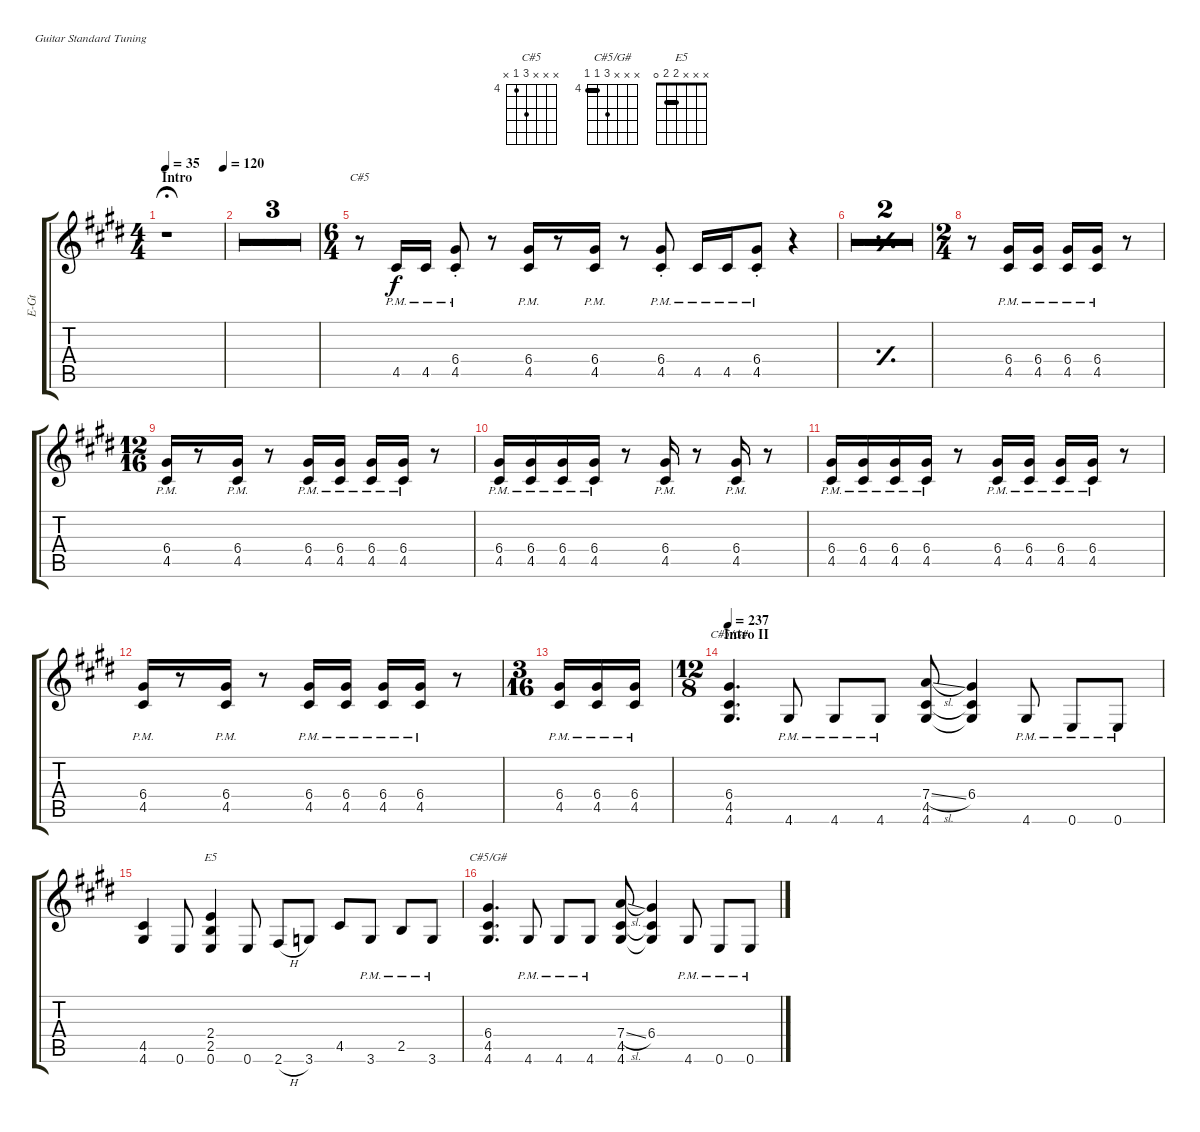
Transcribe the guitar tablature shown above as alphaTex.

\defaultSystemsLayout 4
\bracketExtendMode groupsimilarinstruments
\otherSystemsTrackNameOrientation horizontal
\track ("Rhythm Guitar I" "E-Gt") {multiBarRest instrument distortionguitar}
\staff {score tabs}
\tuning (E4 B3 G3 D3 A2 E2)
\chord ("C#5" x x x 6 4 x) {firstfret 4 showfingering false}
\chord ("C#5/G#" x x x 6 4 4) {firstfret 4 showfingering false barre 4}
\chord ("E5" x x x 2 2 0) {showfingering false barre 2}
\ts (4 4)
\section ("" "Intro")
\tempo 35
\tempo (120 1)
\clef g2
\ks e
r.1{dy f fermata (medium 0) instrument distortionguitar} |
r.1 |
r.1 |
r.1 |
\ts (6 4)
\beaming (8 2 2 2 2 2 2)
r.8{ch "C#5"} 4.5{pm acc #}.16 4.5{pm acc #}.16 (4.5{pm st acc #} 6.4{pm st acc #}).8 r.8 (4.5{pm acc #} 6.4{pm acc #}).16 r.8 (4.5{pm acc #} 6.4{pm acc #}).16 r.8 (4.5{pm st acc #} 6.4{pm st acc #}).8 4.5{pm acc #}.16 4.5{pm acc #}.16 (4.5{pm st acc #} 6.4{pm st acc #}).8 r.4 |
\simile simple
|
|
\ts (2 4)
\simile none
r.8 (4.5{pm acc #} 6.4{pm acc #}).16 (4.5{pm acc #} 6.4{pm acc #}).16 (4.5{pm acc #} 6.4{pm acc #}).16 (4.5{pm acc #} 6.4{pm acc #}).16 r.8 |
\ts (12 16)
(4.5{pm acc #} 6.4{pm acc #}).16 r.8 (4.5{pm acc #} 6.4{pm acc #}).16 r.8 (4.5{pm acc #} 6.4{pm acc #}).16 (4.5{pm acc #} 6.4{pm acc #}).16 (4.5{pm acc #} 6.4{pm acc #}).16 (4.5{pm acc #} 6.4{pm acc #}).16 r.8 |
(4.5{pm acc #} 6.4{pm acc #}).16 (4.5{pm acc #} 6.4{pm acc #}).16 (4.5{pm acc #} 6.4{pm acc #}).16 (4.5{pm acc #} 6.4{pm acc #}).16 r.8 (4.5{pm acc #} 6.4{pm acc #}).16 r.8 (4.5{pm acc #} 6.4{pm acc #}).16 r.8 |
(4.5{pm acc #} 6.4{pm acc #}).16 (4.5{pm acc #} 6.4{pm acc #}).16 (4.5{pm acc #} 6.4{pm acc #}).16 (4.5{pm acc #} 6.4{pm acc #}).16 r.8 (4.5{pm acc #} 6.4{pm acc #}).16 (4.5{pm acc #} 6.4{pm acc #}).16 (4.5{pm acc #} 6.4{pm acc #}).16 (4.5{pm acc #} 6.4{pm acc #}).16 r.8 |
(4.5{pm acc #} 6.4{pm acc #}).16 r.8 (4.5{pm acc #} 6.4{pm acc #}).16 r.8 (4.5{pm acc #} 6.4{pm acc #}).16 (4.5{pm acc #} 6.4{pm acc #}).16 (4.5{pm acc #} 6.4{pm acc #}).16 (4.5{pm acc #} 6.4{pm acc #}).16 r.8 |
\ts (3 16)
(4.5{pm acc #} 6.4{pm acc #}).16 (4.5{pm acc #} 6.4{pm acc #}).16 (4.5{pm acc #} 6.4{pm acc #}).16 |
\ts (12 8)
\section ("" "Intro II")
\tempo 237
(4.6{acc #} 4.5{acc #} 6.4{acc #}).4{d ch "C#5/G#"} 4.6{pm acc #}.8 4.6{pm acc #}.8 4.6{pm acc #}.8 (7.4{sl acc forcenatural} 4.5{acc #} 4.6{acc #}).8 (6.4{acc #} 4.6{t acc #} 4.5{t acc #}).4 4.6{pm acc #}.8 0.6{pm acc forcenatural}.8 0.6{pm acc forcenatural}.8 |
(4.6{acc #} 4.5{acc #}).4 0.6{acc forcenatural}.8 (2.5{acc forcenatural} 0.6{acc forcenatural} 2.4{acc forcenatural}).4{ch "E5"} 0.6{acc forcenatural}.8 2.6{h acc #}.8 3.6{acc forcenatural}.8 4.5{acc #}.8 3.6{pm acc forcenatural}.8 2.5{pm acc forcenatural}.8 3.6{pm acc forcenatural}.8 |
(4.6{acc #} 4.5{acc #} 6.4{acc #}).4{d ch "C#5/G#"} 4.6{pm acc #}.8 4.6{pm acc #}.8 4.6{pm acc #}.8 (7.4{sl acc forcenatural} 4.5{acc #} 4.6{acc #}).8 (6.4{acc #} 4.6{t acc #} 4.5{t acc #}).4 4.6{pm acc #}.8 0.6{pm acc forcenatural}.8 0.6{pm acc forcenatural}.8
